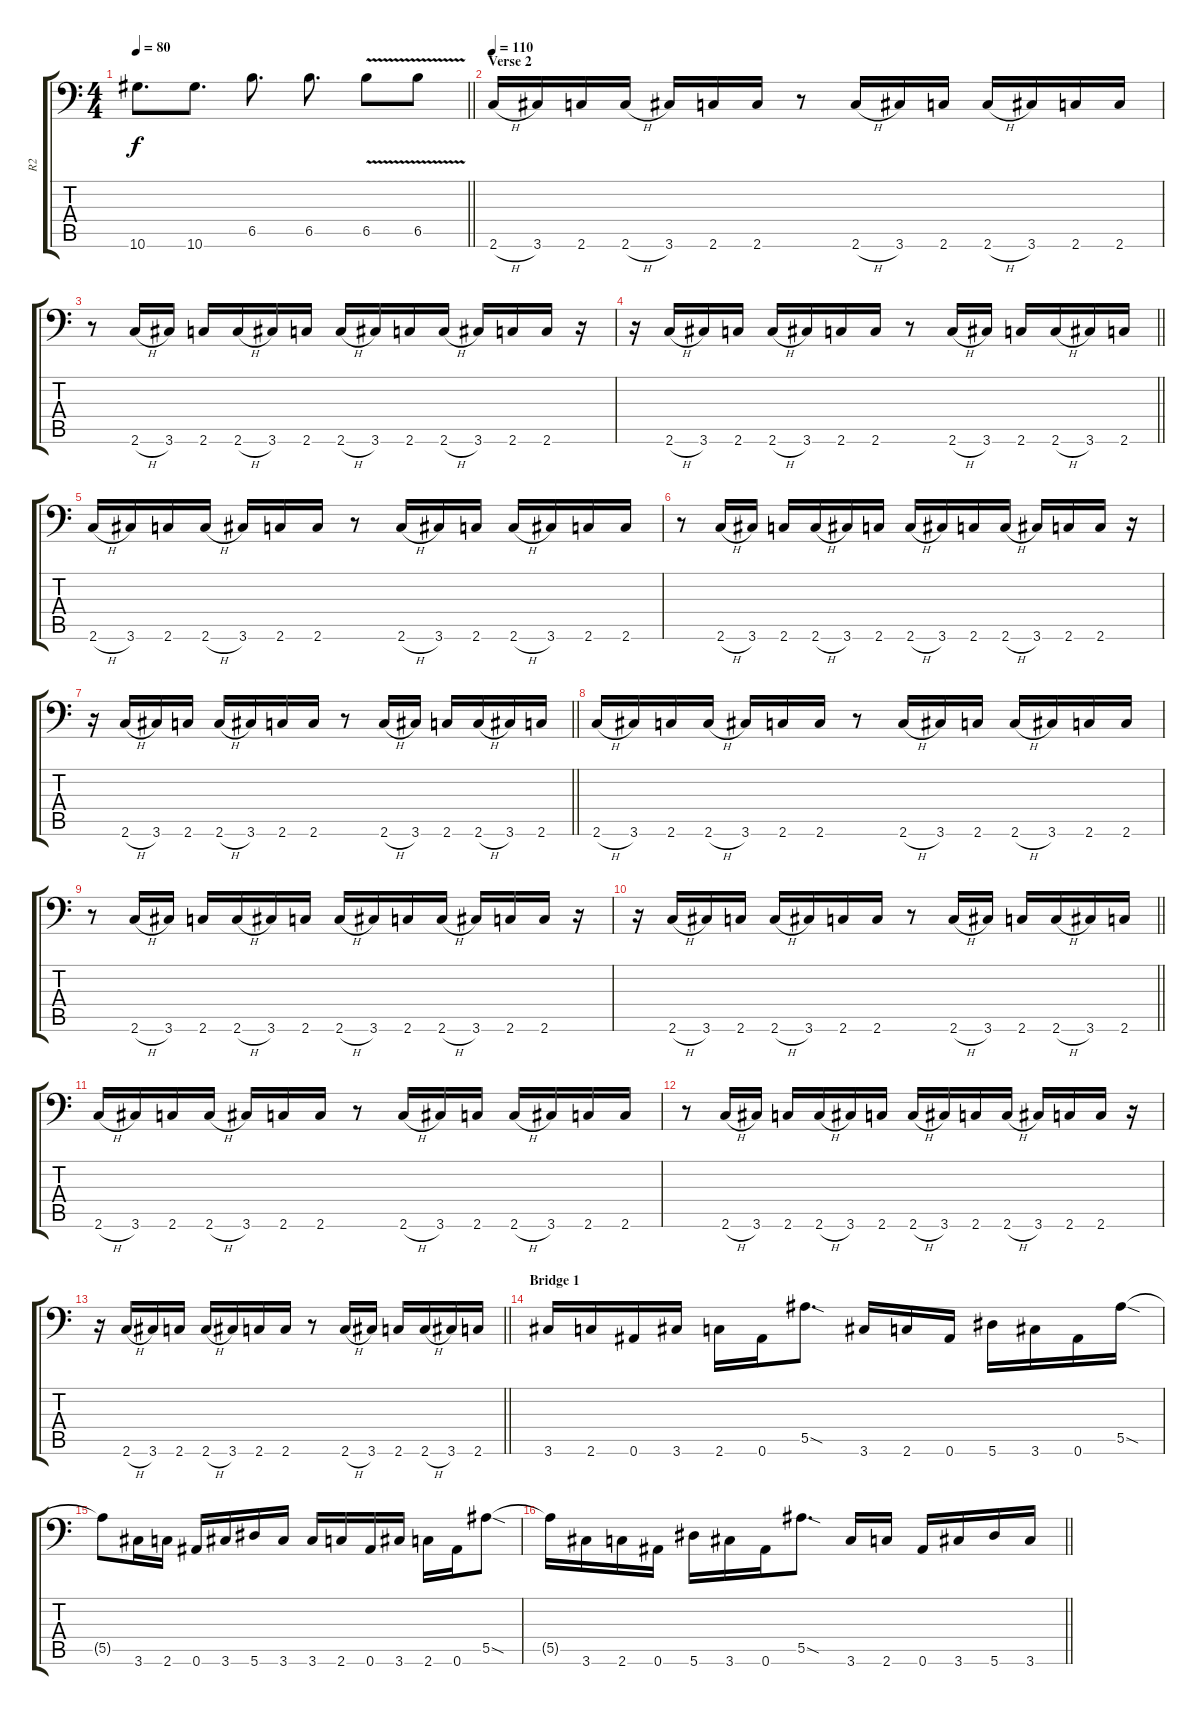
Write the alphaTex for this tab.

\track ("R2" "R2") {instrument distortionguitar}
\staff {score tabs}
\tuning (C4 G3 Eb3 Bb2 F2 Bb1) {hide}
\ts (4 4)
\tempo 80
\clef f4
\barLineRight lightlight
\ks c
10.6.8{d dy f} 10.6.8{d} 6.5.8{d} 6.5.8{d} 6.5{v}.8 6.5{v}.8 |
\section ("" "Verse 2")
\tempo 110
2.6{h}.16 3.6.16 2.6.16 2.6{h}.16 3.6.16 2.6.16 2.6.16 r.8 2.6{h}.16 3.6.16 2.6.16 2.6{h}.16 3.6.16 2.6.16 2.6.16 |
r.8 2.6{h}.16 3.6.16 2.6.16 2.6{h}.16 3.6.16 2.6.16 2.6{h}.16 3.6.16 2.6.16 2.6{h}.16 3.6.16 2.6.16 2.6.16 r.16 |
\barLineRight lightlight
r.16 2.6{h}.16 3.6.16 2.6.16 2.6{h}.16 3.6.16 2.6.16 2.6.16 r.8 2.6{h}.16 3.6.16 2.6.16 2.6{h}.16 3.6.16 2.6.16 |
2.6{h}.16 3.6.16 2.6.16 2.6{h}.16 3.6.16 2.6.16 2.6.16 r.8 2.6{h}.16 3.6.16 2.6.16 2.6{h}.16 3.6.16 2.6.16 2.6.16 |
r.8 2.6{h}.16 3.6.16 2.6.16 2.6{h}.16 3.6.16 2.6.16 2.6{h}.16 3.6.16 2.6.16 2.6{h}.16 3.6.16 2.6.16 2.6.16 r.16 |
\barLineRight lightlight
r.16 2.6{h}.16 3.6.16 2.6.16 2.6{h}.16 3.6.16 2.6.16 2.6.16 r.8 2.6{h}.16 3.6.16 2.6.16 2.6{h}.16 3.6.16 2.6.16 |
2.6{h}.16 3.6.16 2.6.16 2.6{h}.16 3.6.16 2.6.16 2.6.16 r.8 2.6{h}.16 3.6.16 2.6.16 2.6{h}.16 3.6.16 2.6.16 2.6.16 |
r.8 2.6{h}.16 3.6.16 2.6.16 2.6{h}.16 3.6.16 2.6.16 2.6{h}.16 3.6.16 2.6.16 2.6{h}.16 3.6.16 2.6.16 2.6.16 r.16 |
\barLineRight lightlight
r.16 2.6{h}.16 3.6.16 2.6.16 2.6{h}.16 3.6.16 2.6.16 2.6.16 r.8 2.6{h}.16 3.6.16 2.6.16 2.6{h}.16 3.6.16 2.6.16 |
2.6{h}.16 3.6.16 2.6.16 2.6{h}.16 3.6.16 2.6.16 2.6.16 r.8 2.6{h}.16 3.6.16 2.6.16 2.6{h}.16 3.6.16 2.6.16 2.6.16 |
r.8 2.6{h}.16 3.6.16 2.6.16 2.6{h}.16 3.6.16 2.6.16 2.6{h}.16 3.6.16 2.6.16 2.6{h}.16 3.6.16 2.6.16 2.6.16 r.16 |
\barLineRight lightlight
r.16 2.6{h}.16 3.6.16 2.6.16 2.6{h}.16 3.6.16 2.6.16 2.6.16 r.8 2.6{h}.16 3.6.16 2.6.16 2.6{h}.16 3.6.16 2.6.16 |
\section ("" "Bridge 1")
3.6.16 2.6.16 0.6.16 3.6.16 2.6.16 0.6.16 5.5{sod}.8{d} 3.6.16 2.6.16 0.6.16 5.6.16 3.6.16 0.6.16 5.5{sod}.16 |
5.5{t}.8 3.6.16 2.6.16 0.6.16 3.6.16 5.6.16 3.6.16 3.6.16 2.6.16 0.6.16 3.6.16 2.6.16 0.6.16 5.5{sod}.8 |
\barLineRight lightlight
5.5{t}.16 3.6.16 2.6.16 0.6.16 5.6.16 3.6.16 0.6.16 5.5{sod}.8{d} 3.6.16 2.6.16 0.6.16 3.6.16 5.6.16 3.6.16
